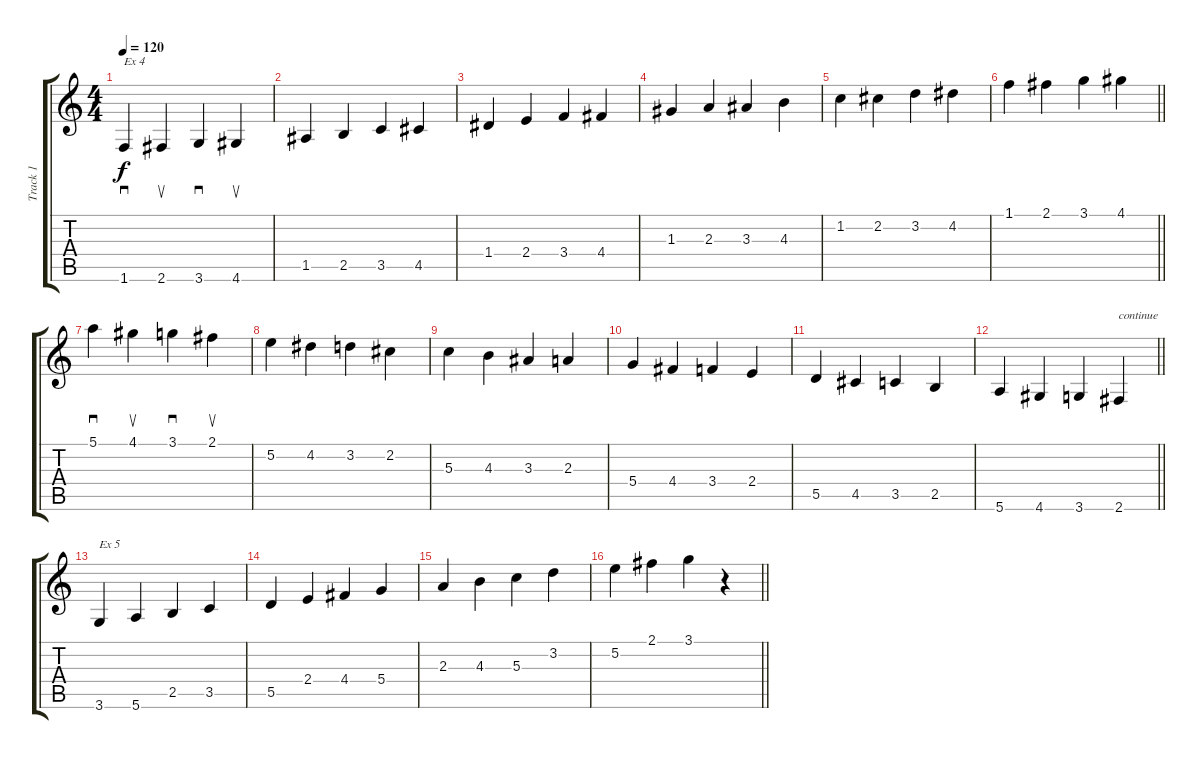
\track ("Track 1" "Track 1") {instrument acousticguitarsteel}
\staff {score tabs}
\tuning (E4 B3 G3 D3 A2 E2) {hide}
\ts (4 4)
\tempo 120
\clef g2
\ks c
1.6.4{sd txt "Ex 4" dy f} 2.6.4{su} 3.6.4{sd} 4.6.4{su} |
1.5.4 2.5.4 3.5.4 4.5.4 |
1.4.4 2.4.4 3.4.4 4.4.4 |
1.3.4 2.3.4 3.3.4 4.3.4 |
1.2.4 2.2.4 3.2.4 4.2.4 |
\barLineRight lightlight
1.1.4 2.1.4 3.1.4 4.1.4 |
5.1.4{sd} 4.1.4{su} 3.1.4{sd} 2.1.4{su} |
5.2.4 4.2.4 3.2.4 2.2.4 |
5.3.4 4.3.4 3.3.4 2.3.4 |
5.4.4 4.4.4 3.4.4 2.4.4 |
5.5.4 4.5.4 3.5.4 2.5.4 |
\barLineRight lightlight
5.6.4 4.6.4 3.6.4 2.6.4{txt "continue"} |
3.6.4{txt "Ex 5"} 5.6.4 2.5.4 3.5.4 |
5.5.4 2.4.4 4.4.4 5.4.4 |
2.3.4 4.3.4 5.3.4 3.2.4 |
\barLineRight lightlight
5.2.4 2.1.4 3.1.4 r.4
